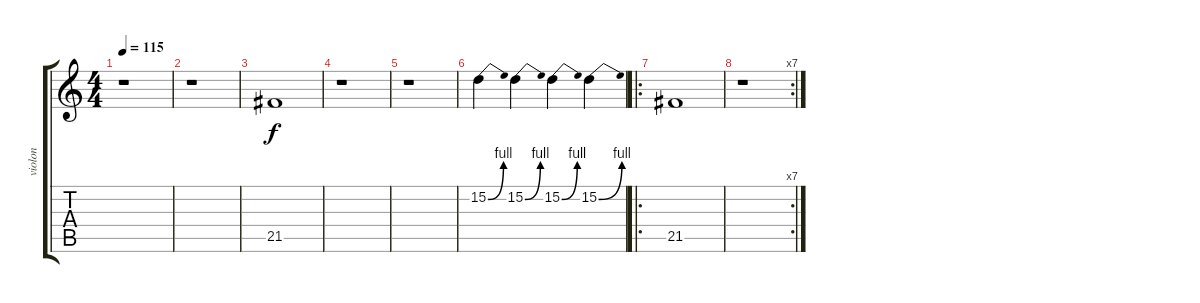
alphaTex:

\track ("violon" "violon") {instrument violin}
\staff {score tabs}
\tuning (E4 B3 G3 D3 A2 E2) {hide}
\ts (4 4)
\tempo 115
\clef g2
\ks c
r.1{dy f} |
r.1 |
21.5.1 |
r.1 |
r.1 |
15.2{be (bend 0 0 60 4)}.4 15.2{be (bend 0 0 60 4)}.4 15.2{be (bend 0 0 60 4)}.4 15.2{be (bend 0 0 60 4)}.4 |
\ro
21.5.1 |
\rc 7
r.1
